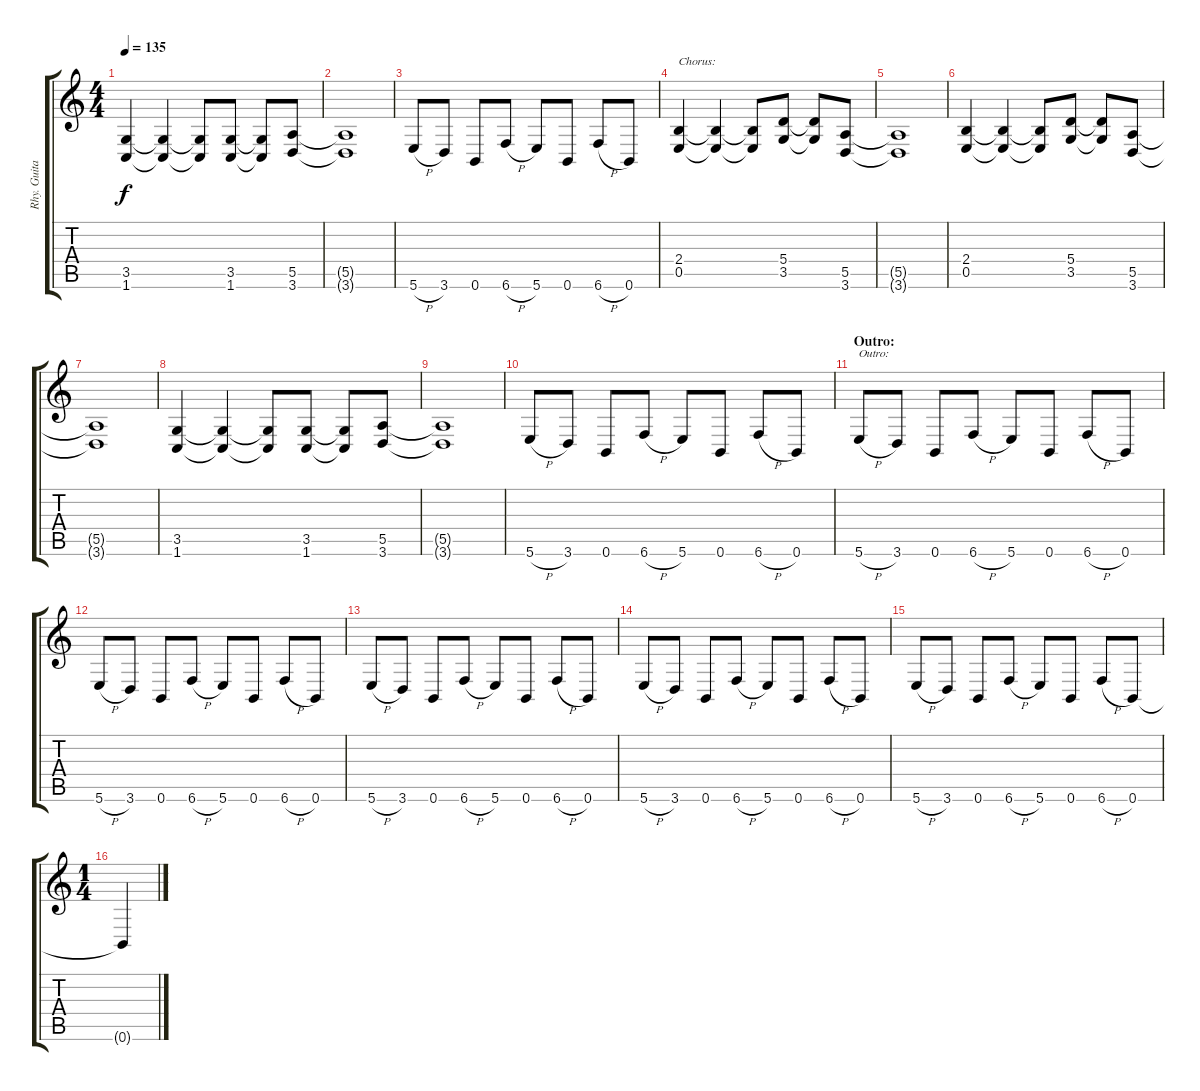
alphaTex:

\track ("Rhy. Guitar 2" "Rhy. Guita") {instrument overdrivenguitar}
\staff {score tabs}
\tuning (B3 Gb3 D3 A2 E2 B1) {hide}
\ts (4 4)
\tempo 135
\clef g2
\ks c
(3.5 1.6).4{dy f} (3.5{t} 1.6{t}).4 (3.5{t} 1.6{t}).8 (3.5 1.6).8 (3.5{t} 1.6{t}).8 (5.5 3.6).8 |
(5.5{t} 3.6{t}).1 |
5.6{h}.8 3.6.8 0.6.8 6.6{h}.8 5.6.8 0.6.8 6.6{h}.8 0.6.8 |
(2.4 0.5).4{txt "Chorus:"} (2.4{t} 0.5{t}).4 (2.4{t} 0.5{t}).8 (5.4 3.5).8 (5.4{t} 3.5{t}).8 (5.5 3.6).8 |
(5.5{t} 3.6{t}).1 |
(2.4 0.5).4 (2.4{t} 0.5{t}).4 (2.4{t} 0.5{t}).8 (5.4 3.5).8 (5.4{t} 3.5{t}).8 (5.5 3.6).8 |
(5.5{t} 3.6{t}).1 |
(3.5 1.6).4 (3.5{t} 1.6{t}).4 (3.5{t} 1.6{t}).8 (3.5 1.6).8 (3.5{t} 1.6{t}).8 (5.5 3.6).8 |
(5.5{t} 3.6{t}).1 |
5.6{h}.8 3.6.8 0.6.8 6.6{h}.8 5.6.8 0.6.8 6.6{h}.8 0.6.8 |
\section ("" "Outro:")
5.6{h}.8{txt "Outro:"} 3.6.8 0.6.8 6.6{h}.8 5.6.8 0.6.8 6.6{h}.8 0.6.8 |
5.6{h}.8 3.6.8 0.6.8 6.6{h}.8 5.6.8 0.6.8 6.6{h}.8 0.6.8 |
5.6{h}.8 3.6.8 0.6.8 6.6{h}.8 5.6.8 0.6.8 6.6{h}.8 0.6.8 |
5.6{h}.8 3.6.8 0.6.8 6.6{h}.8 5.6.8 0.6.8 6.6{h}.8 0.6.8 |
5.6{h}.8 3.6.8 0.6.8 6.6{h}.8 5.6.8 0.6.8 6.6{h}.8 0.6.8 |
\ts (1 4)
0.6{t}.4
